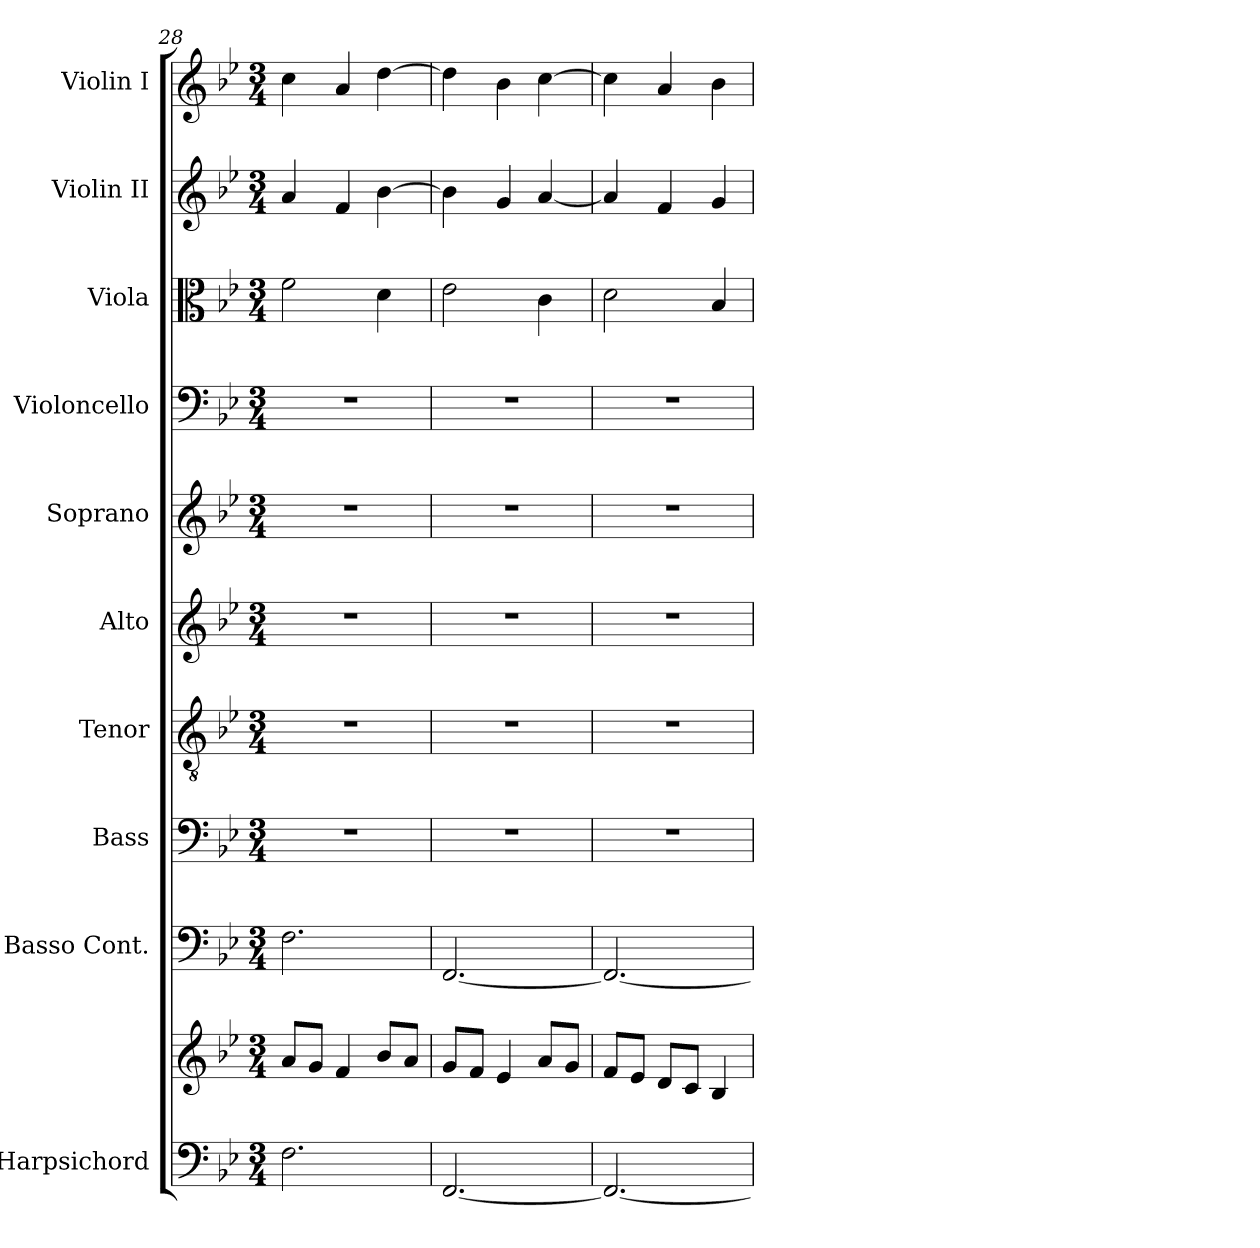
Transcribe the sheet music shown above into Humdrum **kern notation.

**kern	**kern	**kern	**kern	**kern	**kern	**kern	**kern	**kern	**kern	**kern
*part10	*part10	*part9	*part8	*part7	*part6	*part5	*part4	*part3	*part2	*part1
*staff11	*staff10	*staff9	*staff8	*staff7	*staff6	*staff5	*staff4	*staff3	*staff2	*staff1
*I"Harpsichord	*	*I"Basso Cont.	*I"Bass	*I"Tenor	*I"Alto	*I"Soprano	*I"Violoncello	*I"Viola	*I"Violin II	*I"Violin I
*I'Hpsd.	*	*	*I'B.	*I'T.	*I'A.	*I'S.	*I'Vc.	*	*	*
*clefF4	*clefG2	*clefF4	*clefF4	*clefGv2	*clefG2	*clefG2	*clefF4	*clefC3	*clefG2	*clefG2
*	*	*	*	*ITrd7c12	*	*	*	*	*	*
*k[b-e-]	*k[b-e-]	*k[b-e-]	*k[b-e-]	*k[b-e-]	*k[b-e-]	*k[b-e-]	*k[b-e-]	*k[b-e-]	*k[b-e-]	*k[b-e-]
*B-:	*B-:	*B-:	*B-:	*B-:	*B-:	*B-:	*B-:	*B-:	*B-:	*B-:
*M3/4	*M3/4	*M3/4	*M3/4	*M3/4	*M3/4	*M3/4	*M3/4	*M3/4	*M3/4	*M3/4
=28	=28	=28	=28	=28	=28	=28	=28	=28	=28	=28
!	!	!	!LO:N:vis=1	!LO:N:vis=1	!LO:N:vis=1	!LO:N:vis=1	!LO:N:vis=1	!	!	!
2.Fi\	8ai/L	2.Fi\	2.r	2.r	2.r	2.r	2.r	2fi\	4ai/	4cci\
.	8gi/J	.	.	.	.	.	.	.	.	.
.	4fi/	.	.	.	.	.	.	.	4fi/	4ai/
.	8b-i/L	.	.	.	.	.	.	4di\	[4b-i\	[4ddi\
.	8ai/J	.	.	.	.	.	.	.	.	.
=29	=29	=29	=29	=29	=29	=29	=29	=29	=29	=29
!	!	!	!LO:N:vis=1	!LO:N:vis=1	!LO:N:vis=1	!LO:N:vis=1	!LO:N:vis=1	!	!	!
[2.FFi/	8gi/L	[2.FFi/	2.r	2.r	2.r	2.r	2.r	2e-i\	4b-i\]	4ddi\]
.	8fi/J	.	.	.	.	.	.	.	.	.
.	4e-i/	.	.	.	.	.	.	.	4gi/	4b-i\
.	8ai/L	.	.	.	.	.	.	4ci\	[4ai/	[4cci\
.	8gi/J	.	.	.	.	.	.	.	.	.
=30	=30	=30	=30	=30	=30	=30	=30	=30	=30	=30
!	!	!	!LO:N:vis=1	!LO:N:vis=1	!LO:N:vis=1	!LO:N:vis=1	!LO:N:vis=1	!	!	!
2.FFi/_	8fi/L	2.FFi/_	2.r	2.r	2.r	2.r	2.r	2di\	4ai/]	4cci\]
.	8e-i/J	.	.	.	.	.	.	.	.	.
.	8di/L	.	.	.	.	.	.	.	4fi/	4ai/
.	8ci/J	.	.	.	.	.	.	.	.	.
.	4B-i/	.	.	.	.	.	.	4B-i/	4gi/	4b-i\
=	=	=	=	=	=	=	=	=	=	=
*-	*-	*-	*-	*-	*-	*-	*-	*-	*-	*-
